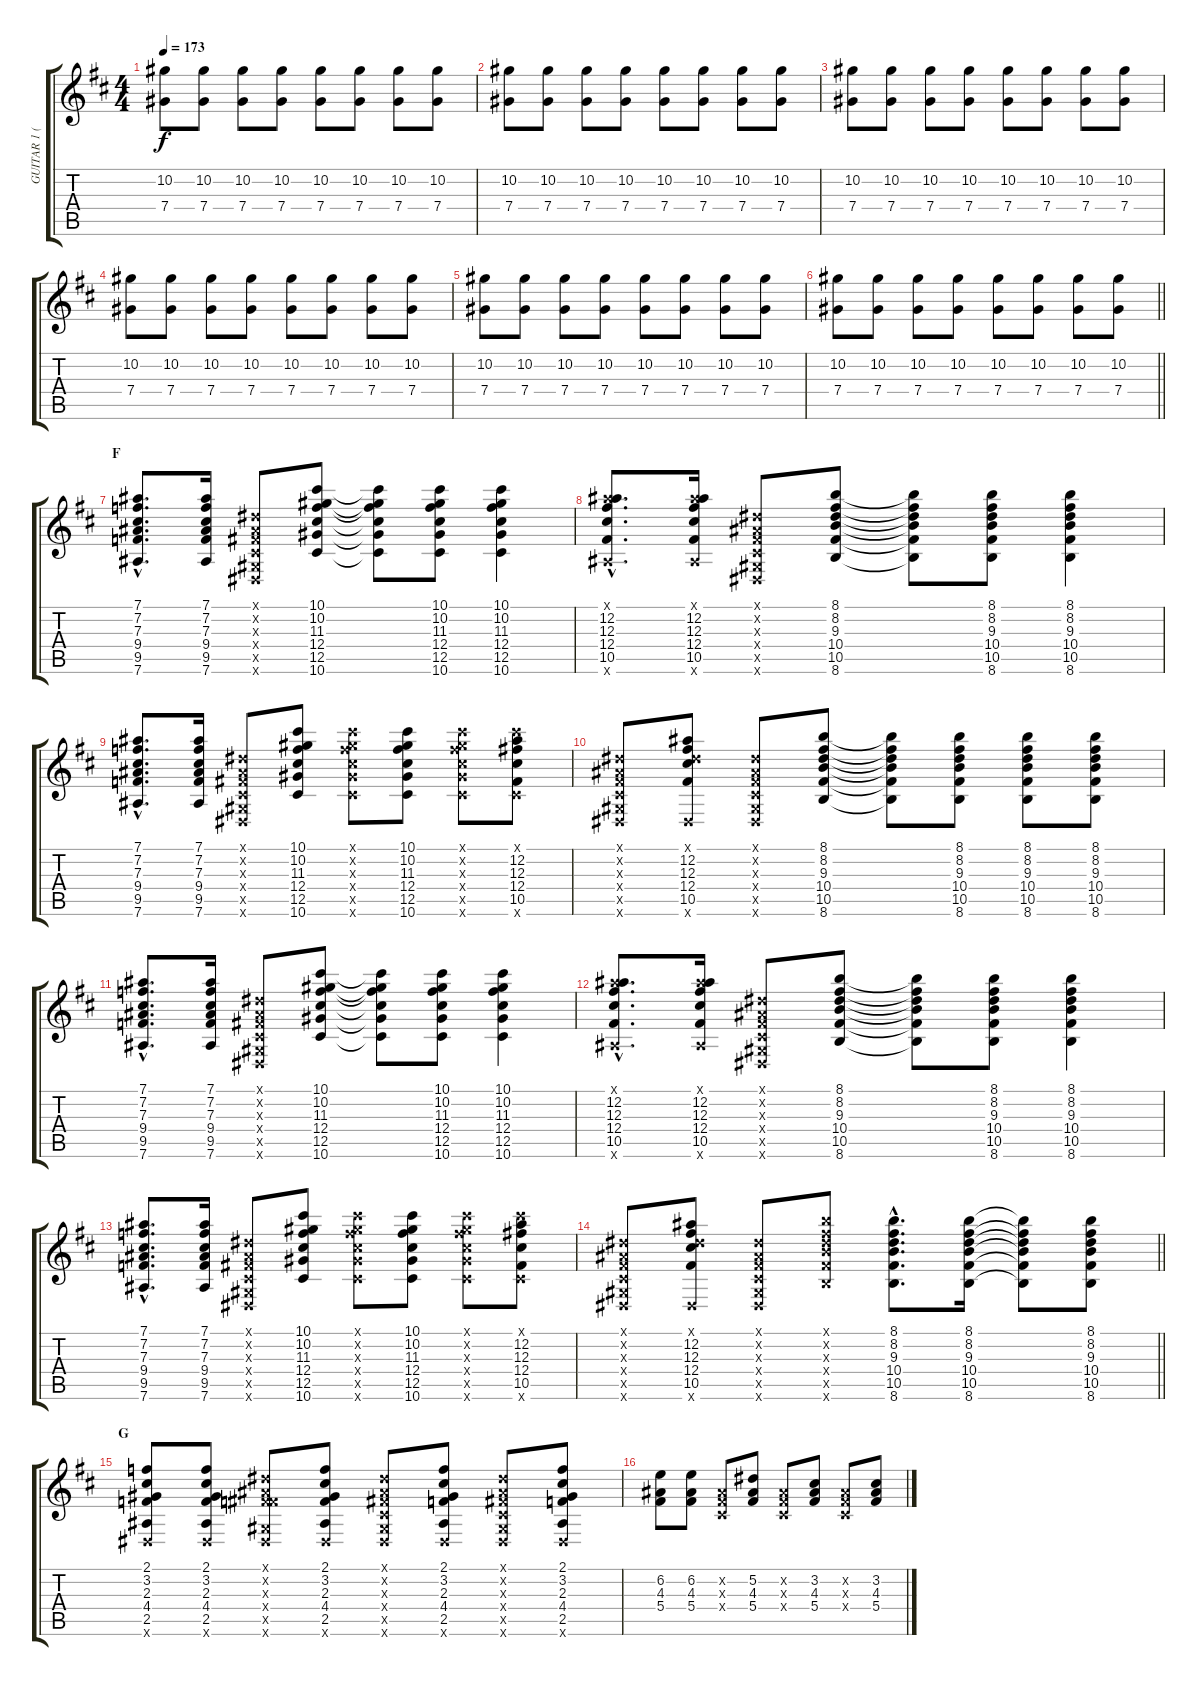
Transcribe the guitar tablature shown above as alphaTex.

\track ("GUITAR 1 (RIGHT)" "GUITAR 1 (") {instrument distortionguitar}
\staff {score tabs}
\tuning (Eb4 Bb3 Gb3 Db3 Ab2 Eb2) {hide}
\ts (4 4)
\tempo 173
\clef g2
\ks bminor
(10.2 7.4).8{dy f} (10.2 7.4).8 (10.2 7.4).8 (10.2 7.4).8 (10.2 7.4).8 (10.2 7.4).8 (10.2 7.4).8 (10.2 7.4).8 |
(10.2 7.4).8 (10.2 7.4).8 (10.2 7.4).8 (10.2 7.4).8 (10.2 7.4).8 (10.2 7.4).8 (10.2 7.4).8 (10.2 7.4).8 |
(10.2 7.4).8 (10.2 7.4).8 (10.2 7.4).8 (10.2 7.4).8 (10.2 7.4).8 (10.2 7.4).8 (10.2 7.4).8 (10.2 7.4).8 |
(10.2 7.4).8 (10.2 7.4).8 (10.2 7.4).8 (10.2 7.4).8 (10.2 7.4).8 (10.2 7.4).8 (10.2 7.4).8 (10.2 7.4).8 |
(10.2 7.4).8 (10.2 7.4).8 (10.2 7.4).8 (10.2 7.4).8 (10.2 7.4).8 (10.2 7.4).8 (10.2 7.4).8 (10.2 7.4).8 |
\barLineRight lightlight
(10.2 7.4).8 (10.2 7.4).8 (10.2 7.4).8 (10.2 7.4).8 (10.2 7.4).8 (10.2 7.4).8 (10.2 7.4).8 (10.2 7.4).8 |
\section ("" "F")
(7.1{hac} 7.2{hac} 7.3{hac} 9.4{hac} 9.5{hac} 7.6{hac}).8{d} (7.1 7.2 7.3 9.4 9.5 7.6).16 (0.1{x} 0.2{x} 0.3{x} 0.4{x} 0.5{x} 0.6{x}).8 (10.1 10.2 11.3 12.4 12.5 10.6).8 (10.1{t} 10.2{t} 11.3{t} 12.4{t} 12.5{t} 10.6{t}).8 (10.1 10.2 11.3 12.4 12.5 10.6).8 (10.1 10.2 11.3 12.4 12.5 10.6).4 |
(7.1{hac x} 12.2{hac} 12.3{hac} 12.4{hac} 10.5{hac} 7.6{hac x}).8{d} (7.1{x} 12.2 12.3 12.4 10.5 7.6{x}).16 (0.1{x} 0.2{x} 0.3{x} 0.4{x} 0.5{x} 0.6{x}).8 (8.1 8.2 9.3 10.4 10.5 8.6).8 (8.1{t} 8.2{t} 9.3{t} 10.4{t} 10.5{t} 8.6{t}).8 (8.1 8.2 9.3 10.4 10.5 8.6).8 (8.1 8.2 9.3 10.4 10.5 8.6).4 |
(7.1{hac} 7.2{hac} 7.3{hac} 9.4{hac} 9.5{hac} 7.6{hac}).8{d} (7.1 7.2 7.3 9.4 9.5 7.6).16 (0.1{x} 0.2{x} 0.3{x} 0.4{x} 0.5{x} 0.6{x}).8 (10.1 10.2 11.3 12.4 12.5 10.6).8 (10.1{x} 10.2{x} 11.3{x} 12.4{x} 12.5{x} 10.6{x}).8 (10.1 10.2 11.3 12.4 12.5 10.6).8 (10.1{x} 10.2{x} 11.3{x} 12.4{x} 12.5{x} 10.6{x}).8 (10.1{x} 12.2 12.3 12.4 10.5 10.6{x}).8 |
(0.1{x} 0.2{x} 0.3{x} 0.4{x} 0.5{x} 0.6{x}).8 (0.1{x} 12.2 12.3 12.4 10.5 0.6{x}).8 (0.1{x} 0.2{x} 0.3{x} 0.4{x} 0.5{x} 0.6{x}).8 (8.1 8.2 9.3 10.4 10.5 8.6).8 (8.1{t} 8.2{t} 9.3{t} 10.4{t} 10.5{t} 8.6{t}).8 (8.1 8.2 9.3 10.4 10.5 8.6).8 (8.1 8.2 9.3 10.4 10.5 8.6).8 (8.1 8.2 9.3 10.4 10.5 8.6).8 |
(7.1{hac} 7.2{hac} 7.3{hac} 9.4{hac} 9.5{hac} 7.6{hac}).8{d} (7.1 7.2 7.3 9.4 9.5 7.6).16 (0.1{x} 0.2{x} 0.3{x} 0.4{x} 0.5{x} 0.6{x}).8 (10.1 10.2 11.3 12.4 12.5 10.6).8 (10.1{t} 10.2{t} 11.3{t} 12.4{t} 12.5{t} 10.6{t}).8 (10.1 10.2 11.3 12.4 12.5 10.6).8 (10.1 10.2 11.3 12.4 12.5 10.6).4 |
(7.1{hac x} 12.2{hac} 12.3{hac} 12.4{hac} 10.5{hac} 7.6{hac x}).8{d} (7.1{x} 12.2 12.3 12.4 10.5 7.6{x}).16 (0.1{x} 0.2{x} 0.3{x} 0.4{x} 0.5{x} 0.6{x}).8 (8.1 8.2 9.3 10.4 10.5 8.6).8 (8.1{t} 8.2{t} 9.3{t} 10.4{t} 10.5{t} 8.6{t}).8 (8.1 8.2 9.3 10.4 10.5 8.6).8 (8.1 8.2 9.3 10.4 10.5 8.6).4 |
(7.1{hac} 7.2{hac} 7.3{hac} 9.4{hac} 9.5{hac} 7.6{hac}).8{d} (7.1 7.2 7.3 9.4 9.5 7.6).16 (0.1{x} 0.2{x} 0.3{x} 0.4{x} 0.5{x} 0.6{x}).8 (10.1 10.2 11.3 12.4 12.5 10.6).8 (10.1{x} 10.2{x} 11.3{x} 12.4{x} 12.5{x} 10.6{x}).8 (10.1 10.2 11.3 12.4 12.5 10.6).8 (10.1{x} 10.2{x} 11.3{x} 12.4{x} 12.5{x} 10.6{x}).8 (10.1{x} 12.2 12.3 12.4 10.5 10.6{x}).8 |
\barLineRight lightlight
(0.1{x} 0.2{x} 0.3{x} 0.4{x} 0.5{x} 0.6{x}).8 (0.1{x} 12.2 12.3 12.4 10.5 0.6{x}).8 (0.1{x} 0.2{x} 0.3{x} 0.4{x} 0.5{x} 0.6{x}).8 (8.1{x} 8.2{x} 9.3{x} 10.4{x} 10.5{x} 8.6{x}).8 (8.1{hac} 8.2{hac} 9.3{hac} 10.4{hac} 10.5{hac} 8.6{hac}).8{d} (8.1 8.2 9.3 10.4 10.5 8.6).16 (8.1{t} 8.2{t} 9.3{t} 10.4{t} 10.5{t} 8.6{t}).8 (8.1 8.2 9.3 10.4 10.5 8.6).8 |
\section ("" "G")
(2.1 3.2 2.3 4.4 2.5 0.6{x}).8 (2.1 3.2 2.3 4.4 2.5 0.6{x}).8 (0.1{x} 0.2{x} 0.3{x} 4.4{x} 0.5{x} 0.6{x}).8 (2.1 3.2 2.3 4.4 2.5 0.6{x}).8 (0.1{x} 0.2{x} 0.3{x} 0.4{x} 0.5{x} 0.6{x}).8 (2.1 3.2 2.3 4.4 2.5 0.6{x}).8 (0.1{x} 0.2{x} 0.3{x} 0.4{x} 0.5{x} 0.6{x}).8 (2.1 3.2 2.3 4.4 2.5 0.6{x}).8 |
(6.2 4.3 5.4).8 (6.2 4.3 5.4).8 (0.2{x} 0.3{x} 0.4{x}).8 (5.2 4.3 5.4).8 (0.2{x} 0.3{x} 0.4{x}).8 (3.2 4.3 5.4).8 (0.2{x} 0.3{x} 0.4{x}).8 (3.2 4.3 5.4).8
